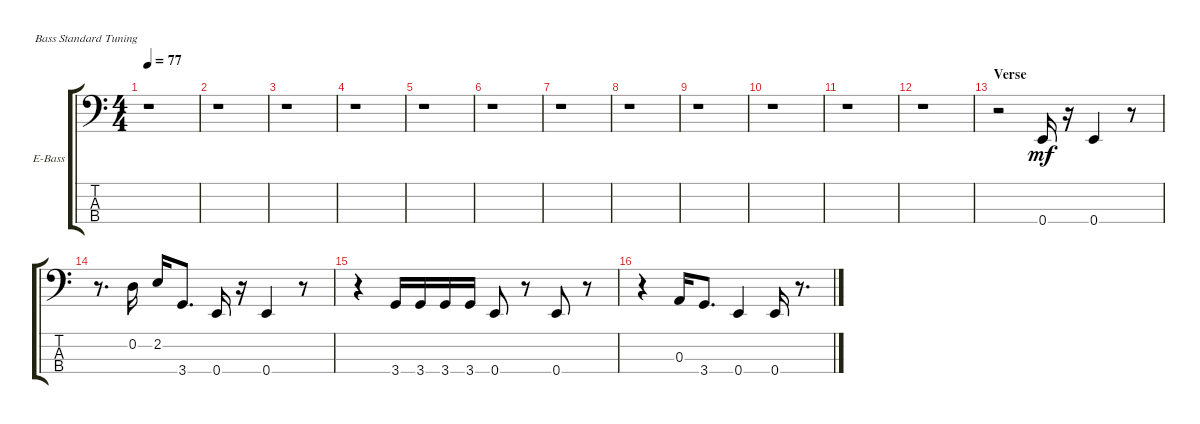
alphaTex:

\bracketExtendMode groupsimilarinstruments
\firstSystemTrackNameOrientation horizontal
\otherSystemsTrackNameOrientation horizontal
\track ("Bass" "E-Bass") {instrument electricbassfinger}
\staff {score tabs}
\tuning (G2 D2 A1 E1)
\ts (4 4)
\tempo 77
\clef f4
\ks c
r.1{dy mf} |
r.1 |
r.1 |
r.1 |
r.1 |
r.1 |
r.1 |
r.1 |
r.1 |
r.1 |
r.1 |
r.1 |
\section ("" "Verse")
r.2 0.4.16 r.16 0.4.4 r.8 |
r.8{d} 0.2.16 2.2.16 3.4.8{d} 0.4.16 r.16 0.4.4 r.8 |
r.4 3.4.16 3.4.16 3.4.16 3.4.16 0.4.8 r.8 0.4.8 r.8 |
r.4 0.3.16 3.4.8{d} 0.4.4 0.4.16 r.8{d}
